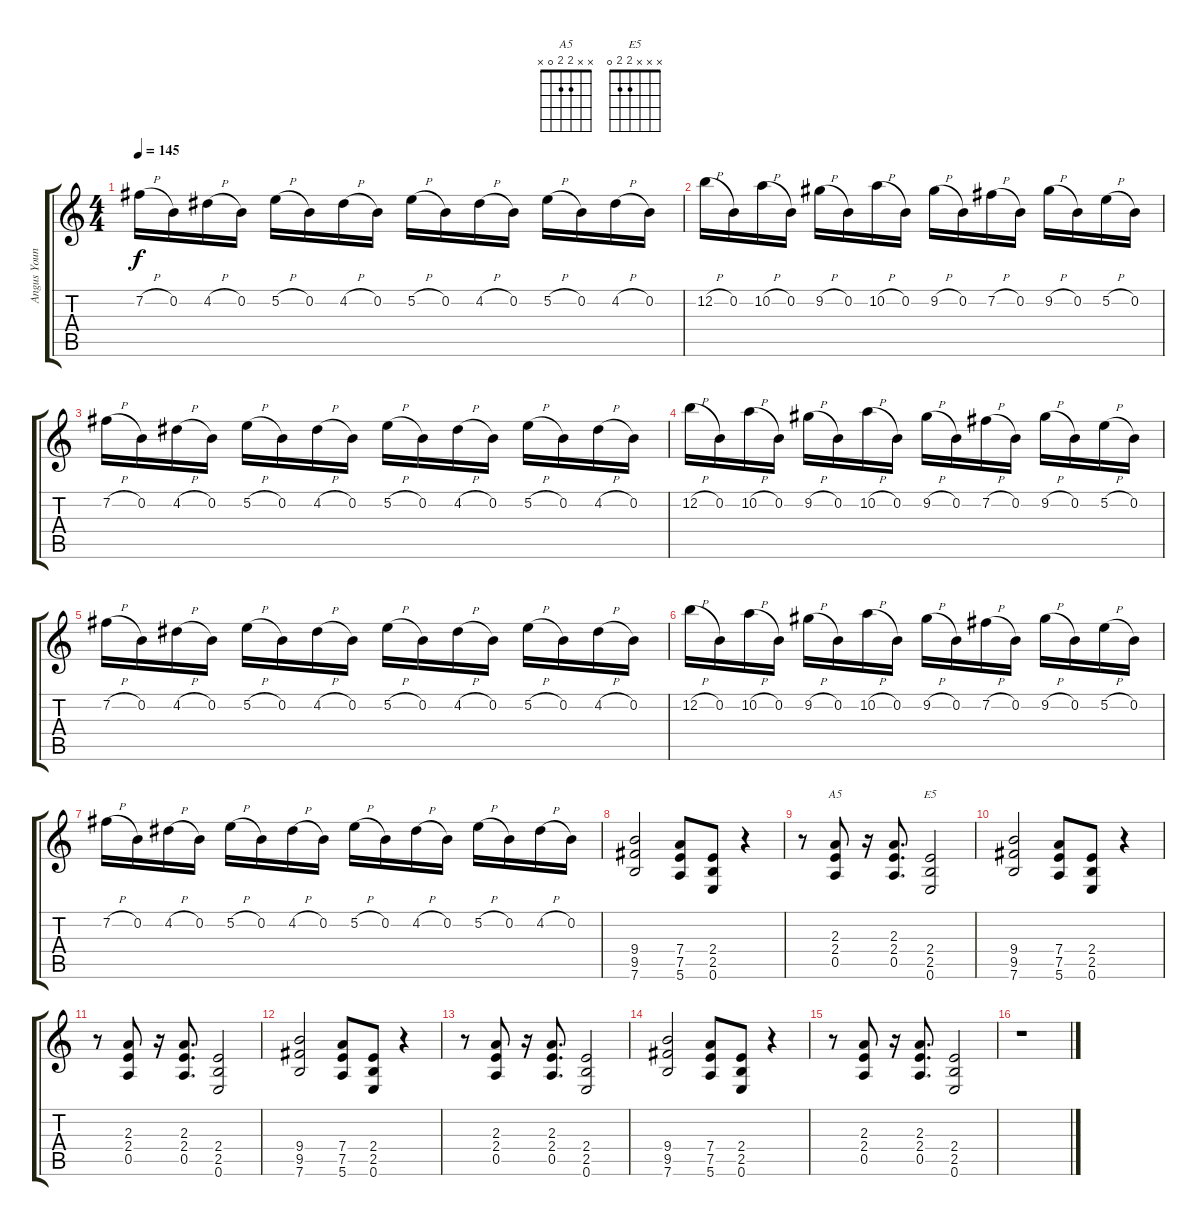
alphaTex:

\track ("Angus Young" "Angus Youn") {instrument overdrivenguitar}
\staff {score tabs}
\tuning (E4 B3 G3 D3 A2 E2) {hide}
\chord ("A5" x x 2 2 0 x)
\chord ("E5" x x x 2 2 0)
\ts (4 4)
\tempo 145
\clef g2
\ks c
7.2{h}.16{dy f} 0.2.16 4.2{h}.16 0.2.16 5.2{h}.16 0.2.16 4.2{h}.16 0.2.16 5.2{h}.16 0.2.16 4.2{h}.16 0.2.16 5.2{h}.16 0.2.16 4.2{h}.16 0.2.16 |
12.2{h}.16 0.2.16 10.2{h}.16 0.2.16 9.2{h}.16 0.2.16 10.2{h}.16 0.2.16 9.2{h}.16 0.2.16 7.2{h}.16 0.2.16 9.2{h}.16 0.2.16 5.2{h}.16 0.2.16 |
7.2{h}.16 0.2.16 4.2{h}.16 0.2.16 5.2{h}.16 0.2.16 4.2{h}.16 0.2.16 5.2{h}.16 0.2.16 4.2{h}.16 0.2.16 5.2{h}.16 0.2.16 4.2{h}.16 0.2.16 |
12.2{h}.16 0.2.16 10.2{h}.16 0.2.16 9.2{h}.16 0.2.16 10.2{h}.16 0.2.16 9.2{h}.16 0.2.16 7.2{h}.16 0.2.16 9.2{h}.16 0.2.16 5.2{h}.16 0.2.16 |
7.2{h}.16 0.2.16 4.2{h}.16 0.2.16 5.2{h}.16 0.2.16 4.2{h}.16 0.2.16 5.2{h}.16 0.2.16 4.2{h}.16 0.2.16 5.2{h}.16 0.2.16 4.2{h}.16 0.2.16 |
12.2{h}.16 0.2.16 10.2{h}.16 0.2.16 9.2{h}.16 0.2.16 10.2{h}.16 0.2.16 9.2{h}.16 0.2.16 7.2{h}.16 0.2.16 9.2{h}.16 0.2.16 5.2{h}.16 0.2.16 |
7.2{h}.16 0.2.16 4.2{h}.16 0.2.16 5.2{h}.16 0.2.16 4.2{h}.16 0.2.16 5.2{h}.16 0.2.16 4.2{h}.16 0.2.16 5.2{h}.16 0.2.16 4.2{h}.16 0.2.16 |
(9.4 9.5 7.6).2 (7.4 7.5 5.6).8 (2.4 2.5 0.6).8 r.4 |
r.8 (2.3 2.4 0.5).8{ch "A5"} r.16 (2.3 2.4 0.5).8{d} (2.4 2.5 0.6).2{ch "E5"} |
(9.4 9.5 7.6).2 (7.4 7.5 5.6).8 (2.4 2.5 0.6).8 r.4 |
r.8 (2.3 2.4 0.5).8 r.16 (2.3 2.4 0.5).8{d} (2.4 2.5 0.6).2 |
(9.4 9.5 7.6).2 (7.4 7.5 5.6).8 (2.4 2.5 0.6).8 r.4 |
r.8 (2.3 2.4 0.5).8 r.16 (2.3 2.4 0.5).8{d} (2.4 2.5 0.6).2 |
(9.4 9.5 7.6).2 (7.4 7.5 5.6).8 (2.4 2.5 0.6).8 r.4 |
r.8 (2.3 2.4 0.5).8 r.16 (2.3 2.4 0.5).8{d} (2.4 2.5 0.6).2 |
r.1
